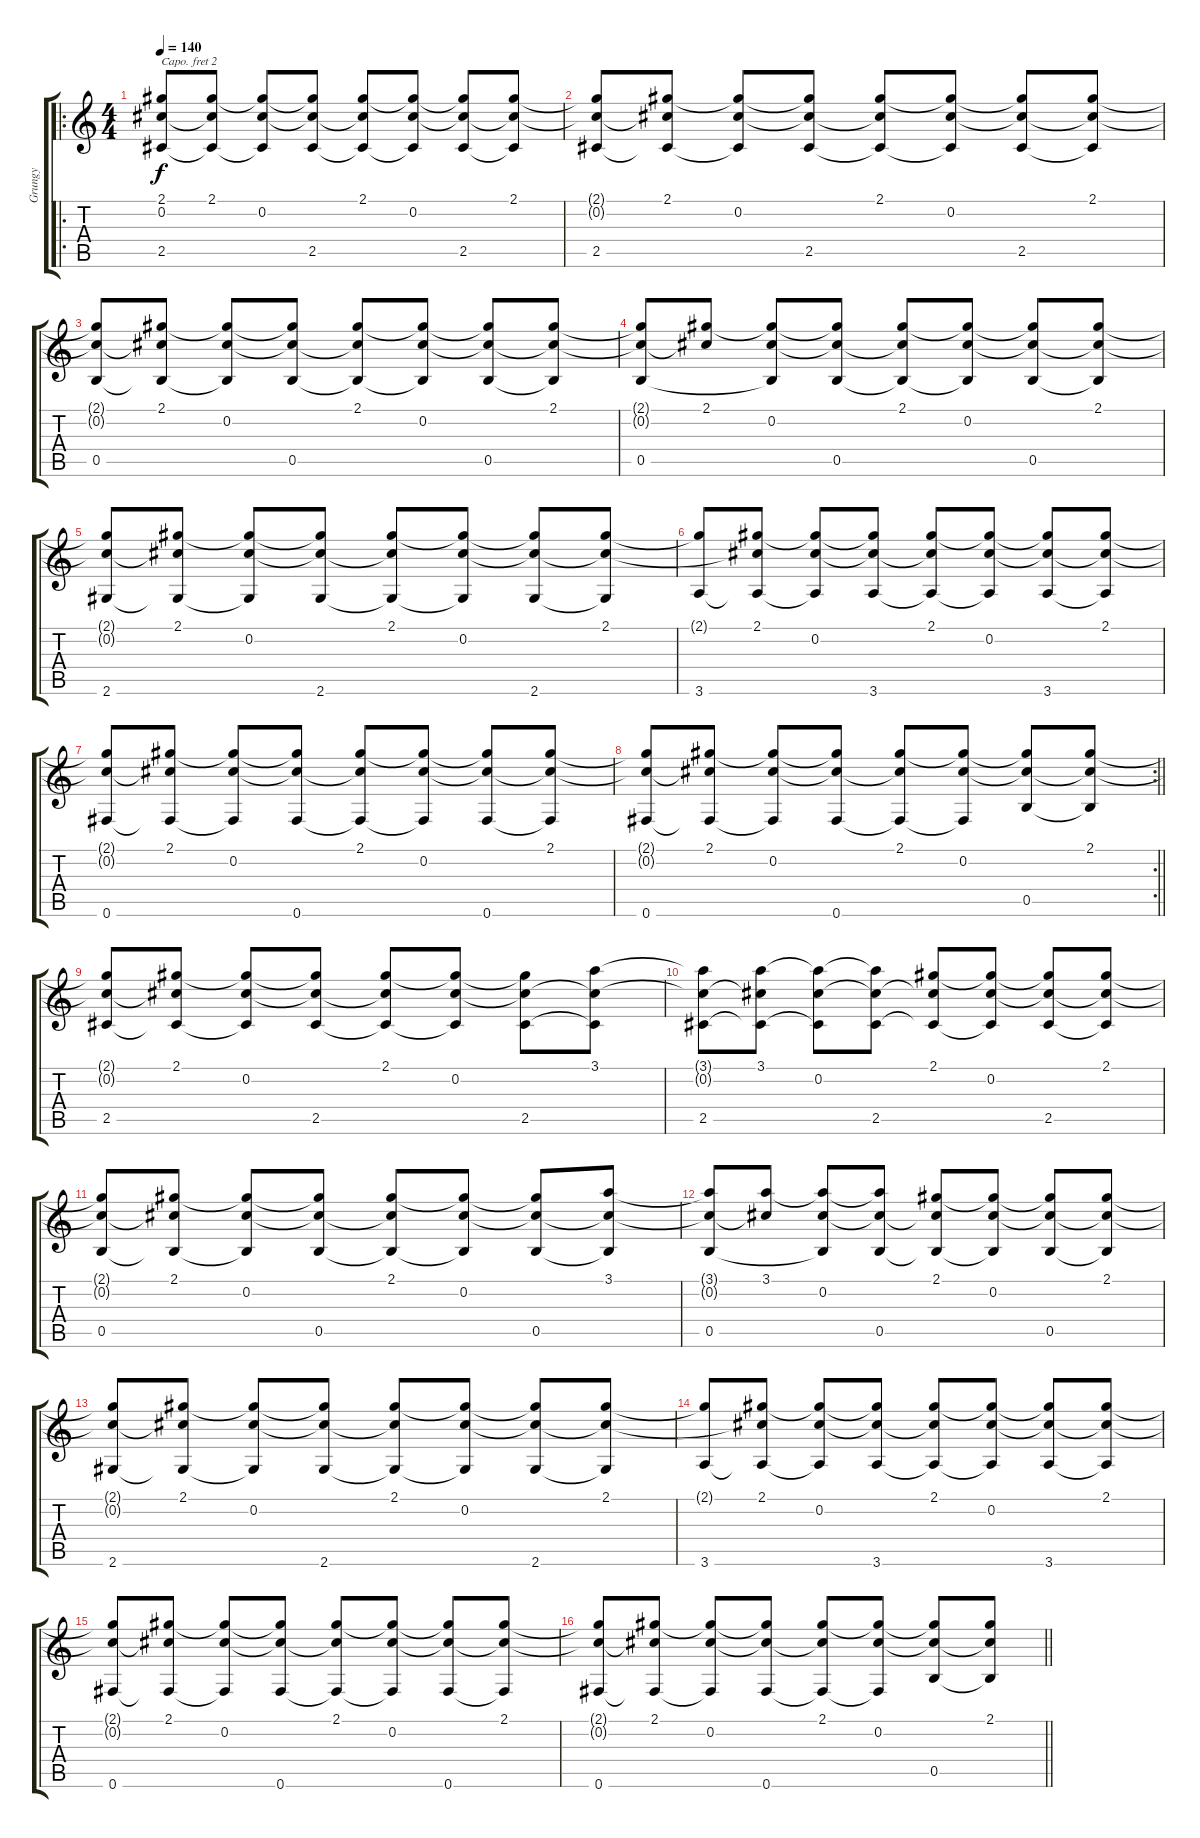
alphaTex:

\track ("Grungy" "Grungy") {instrument electricguitarclean}
\staff {score tabs}
\capo 2
\tuning (E4 B3 G3 D3 A2 E2) {hide}
\ro
\ts (4 4)
\tempo 140
\clef g2
\ks c
(2.1{t} 0.2{t} 2.5).8{dy f} (2.1 0.2{t} 2.5{t}).8 (2.1{t} 0.2 2.5{t}).8 (2.1{t} 0.2{t} 2.5).8 (2.1 0.2{t} 2.5{t}).8 (2.1{t} 0.2 2.5{t}).8 (2.1{t} 0.2{t} 2.5).8 (2.1 0.2{t} 2.5{t}).8 |
(2.1{t} 0.2{t} 2.5).8 (2.1 0.2{t} 2.5{t}).8 (2.1{t} 0.2 2.5{t}).8 (2.1{t} 0.2{t} 2.5).8 (2.1 0.2{t} 2.5{t}).8 (2.1{t} 0.2 2.5{t}).8 (2.1{t} 0.2{t} 2.5).8 (2.1 0.2{t} 2.5{t}).8 |
(2.1{t} 0.2{t} 0.5).8 (2.1 0.2{t} 0.5{t}).8 (2.1{t} 0.2 0.5{t}).8 (2.1{t} 0.2{t} 0.5).8 (2.1 0.2{t} 0.5{t}).8 (2.1{t} 0.2 0.5{t}).8 (2.1{t} 0.2{t} 0.5).8 (2.1 0.2{t} 0.5{t}).8 |
(2.1{t} 0.2{t} 0.5).8 (2.1 0.2{t}).8 (2.1{t} 0.2 0.5{t}).8 (2.1{t} 0.2{t} 0.5).8 (2.1 0.2{t} 0.5{t}).8 (2.1{t} 0.2 0.5{t}).8 (2.1{t} 0.2{t} 0.5).8 (2.1 0.2{t} 0.5{t}).8 |
(2.1{t} 0.2{t} 2.6).8 (2.1 0.2{t} 2.6{t}).8 (2.1{t} 0.2 2.6{t}).8 (2.1{t} 0.2{t} 2.6).8 (2.1 0.2{t} 2.6{t}).8 (2.1{t} 0.2 2.6{t}).8 (2.1{t} 0.2{t} 2.6).8 (2.1 0.2{t} 2.6{t}).8 |
(2.1{t} 3.6).8 (2.1 0.2{t} 3.6{t}).8 (2.1{t} 0.2 3.6{t}).8 (2.1{t} 0.2{t} 3.6).8 (2.1 0.2{t} 3.6{t}).8 (2.1{t} 0.2 3.6{t}).8 (2.1{t} 0.2{t} 3.6).8 (2.1 0.2{t} 3.6{t}).8 |
(2.1{t} 0.2{t} 0.6).8 (2.1 0.2{t} 0.6{t}).8 (2.1{t} 0.2 0.6{t}).8 (2.1{t} 0.2{t} 0.6).8 (2.1 0.2{t} 0.6{t}).8 (2.1{t} 0.2 0.6{t}).8 (2.1{t} 0.2{t} 0.6).8 (2.1 0.2{t} 0.6{t}).8 |
\rc 2
\barLineRight lightlight
(2.1{t} 0.2{t} 0.6).8 (2.1 0.2{t} 0.6{t}).8 (2.1{t} 0.2 0.6{t}).8 (2.1{t} 0.2{t} 0.6).8 (2.1 0.2{t} 0.6{t}).8 (2.1{t} 0.2 0.6{t}).8 (2.1{t} 0.2{t} 0.5).8 (2.1 0.2{t} 0.5{t}).8 |
(2.1{t} 0.2{t} 2.5).8 (2.1 0.2{t} 2.5{t}).8 (2.1{t} 0.2 2.5{t}).8 (2.1{t} 0.2{t} 2.5).8 (2.1 0.2{t} 2.5{t}).8 (2.1{t} 0.2 2.5{t}).8 (2.1{t} 0.2{t} 2.5).8 (3.1 0.2{t} 2.5{t}).8 |
(3.1{t} 0.2{t} 2.5).8 (3.1 0.2{t} 2.5{t}).8 (3.1{t} 0.2 2.5{t}).8 (3.1{t} 0.2{t} 2.5).8 (2.1 0.2{t} 2.5{t}).8 (2.1{t} 0.2 2.5{t}).8 (2.1{t} 0.2{t} 2.5).8 (2.1 0.2{t} 2.5{t}).8 |
(2.1{t} 0.2{t} 0.5).8 (2.1 0.2{t} 0.5{t}).8 (2.1{t} 0.2 0.5{t}).8 (2.1{t} 0.2{t} 0.5).8 (2.1 0.2{t} 0.5{t}).8 (2.1{t} 0.2 0.5{t}).8 (2.1{t} 0.2{t} 0.5).8 (3.1 0.2{t} 0.5{t}).8 |
(3.1{t} 0.2{t} 0.5).8 (3.1 0.2{t}).8 (3.1{t} 0.2 0.5{t}).8 (3.1{t} 0.2{t} 0.5).8 (2.1 0.2{t} 0.5{t}).8 (2.1{t} 0.2 0.5{t}).8 (2.1{t} 0.2{t} 0.5).8 (2.1 0.2{t} 0.5{t}).8 |
(2.1{t} 0.2{t} 2.6).8 (2.1 0.2{t} 2.6{t}).8 (2.1{t} 0.2 2.6{t}).8 (2.1{t} 0.2{t} 2.6).8 (2.1 0.2{t} 2.6{t}).8 (2.1{t} 0.2 2.6{t}).8 (2.1{t} 0.2{t} 2.6).8 (2.1 0.2{t} 2.6{t}).8 |
(2.1{t} 3.6).8 (2.1 0.2{t} 3.6{t}).8 (2.1{t} 0.2 3.6{t}).8 (2.1{t} 0.2{t} 3.6).8 (2.1 0.2{t} 3.6{t}).8 (2.1{t} 0.2 3.6{t}).8 (2.1{t} 0.2{t} 3.6).8 (2.1 0.2{t} 3.6{t}).8 |
(2.1{t} 0.2{t} 0.6).8 (2.1 0.2{t} 0.6{t}).8 (2.1{t} 0.2 0.6{t}).8 (2.1{t} 0.2{t} 0.6).8 (2.1 0.2{t} 0.6{t}).8 (2.1{t} 0.2 0.6{t}).8 (2.1{t} 0.2{t} 0.6).8 (2.1 0.2{t} 0.6{t}).8 |
\barLineRight lightlight
(2.1{t} 0.2{t} 0.6).8 (2.1 0.2{t} 0.6{t}).8 (2.1{t} 0.2 0.6{t}).8 (2.1{t} 0.2{t} 0.6).8 (2.1 0.2{t} 0.6{t}).8 (2.1{t} 0.2 0.6{t}).8 (2.1{t} 0.2{t} 0.5).8 (2.1 0.2{t} 0.5{t}).8
